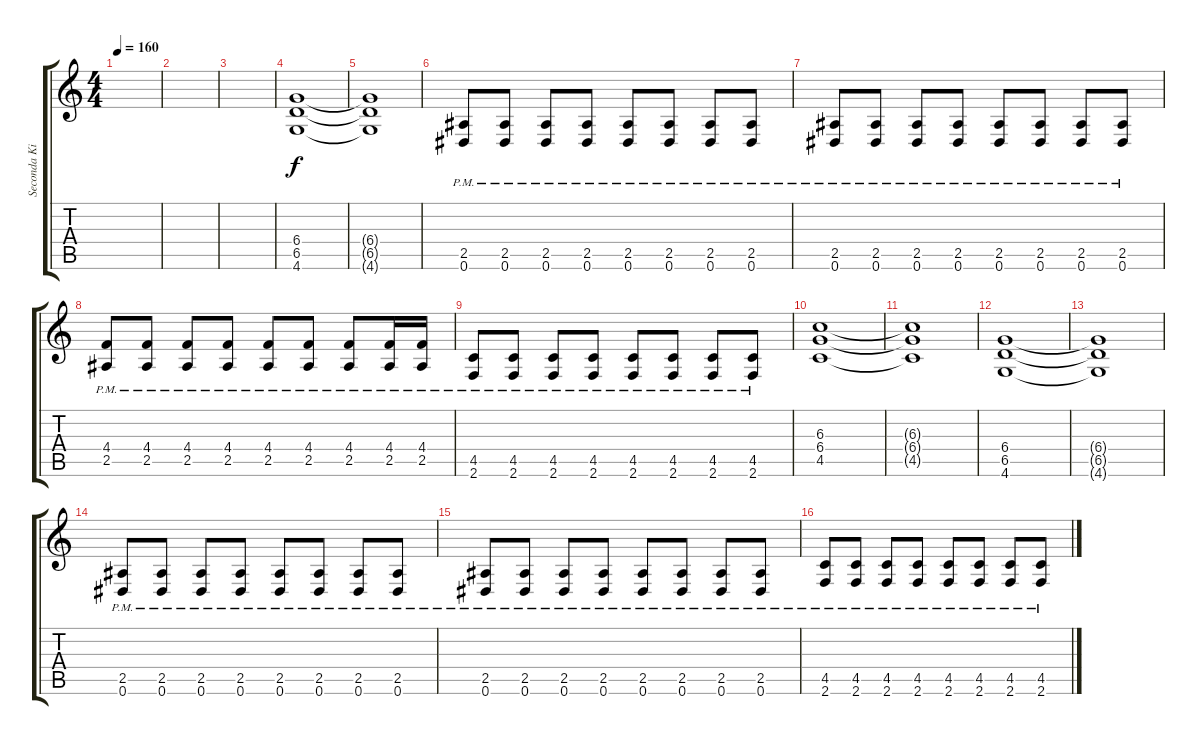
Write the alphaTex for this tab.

\track ("Seconda Kitarra" "Seconda Ki") {instrument distortionguitar}
\staff {score tabs}
\tuning (Eb4 Bb3 Gb3 Db3 Ab2 Eb2) {hide}
\ts (4 4)
\tempo 160
\clef g2
\ks c
|
|
|
(6.4 6.5 4.6).1 |
(6.4{t} 6.5{t} 4.6{t}).1 |
(2.5{pm} 0.6{pm}).8 (2.5{pm} 0.6{pm}).8 (2.5{pm} 0.6{pm}).8 (2.5{pm} 0.6{pm}).8 (2.5{pm} 0.6{pm}).8 (2.5{pm} 0.6{pm}).8 (2.5{pm} 0.6{pm}).8 (2.5{pm} 0.6{pm}).8 |
(2.5{pm} 0.6{pm}).8 (2.5{pm} 0.6{pm}).8 (2.5{pm} 0.6{pm}).8 (2.5{pm} 0.6{pm}).8 (2.5{pm} 0.6{pm}).8 (2.5{pm} 0.6{pm}).8 (2.5{pm} 0.6{pm}).8 (2.5{pm} 0.6{pm}).8 |
(4.4{pm} 2.5{pm}).8 (4.4{pm} 2.5{pm}).8 (4.4{pm} 2.5{pm}).8 (4.4{pm} 2.5{pm}).8 (4.4{pm} 2.5{pm}).8 (4.4{pm} 2.5{pm}).8 (4.4{pm} 2.5{pm}).8 (4.4{pm} 2.5).16 (4.4{pm} 2.5).16 |
(4.5{pm} 2.6{pm}).8 (4.5{pm} 2.6{pm}).8 (4.5{pm} 2.6{pm}).8 (4.5{pm} 2.6{pm}).8 (4.5{pm} 2.6{pm}).8 (4.5{pm} 2.6{pm}).8 (4.5{pm} 2.6{pm}).8 (4.5{pm} 2.6{pm}).8 |
(6.3 6.4 4.5).1 |
(6.3{t} 6.4{t} 4.5{t}).1 |
(6.4 6.5 4.6).1 |
(6.4{t} 6.5{t} 4.6{t}).1 |
(2.5{pm} 0.6{pm}).8 (2.5{pm} 0.6{pm}).8 (2.5{pm} 0.6{pm}).8 (2.5{pm} 0.6{pm}).8 (2.5{pm} 0.6{pm}).8 (2.5{pm} 0.6{pm}).8 (2.5{pm} 0.6{pm}).8 (2.5{pm} 0.6{pm}).8 |
(2.5{pm} 0.6{pm}).8 (2.5{pm} 0.6{pm}).8 (2.5{pm} 0.6{pm}).8 (2.5{pm} 0.6{pm}).8 (2.5{pm} 0.6{pm}).8 (2.5{pm} 0.6{pm}).8 (2.5{pm} 0.6{pm}).8 (2.5{pm} 0.6{pm}).8 |
(4.5{pm} 2.6{pm}).8 (4.5{pm} 2.6{pm}).8 (4.5{pm} 2.6{pm}).8 (4.5{pm} 2.6{pm}).8 (4.5{pm} 2.6{pm}).8 (4.5{pm} 2.6{pm}).8 (4.5{pm} 2.6{pm}).8 (4.5{pm} 2.6{pm}).8
